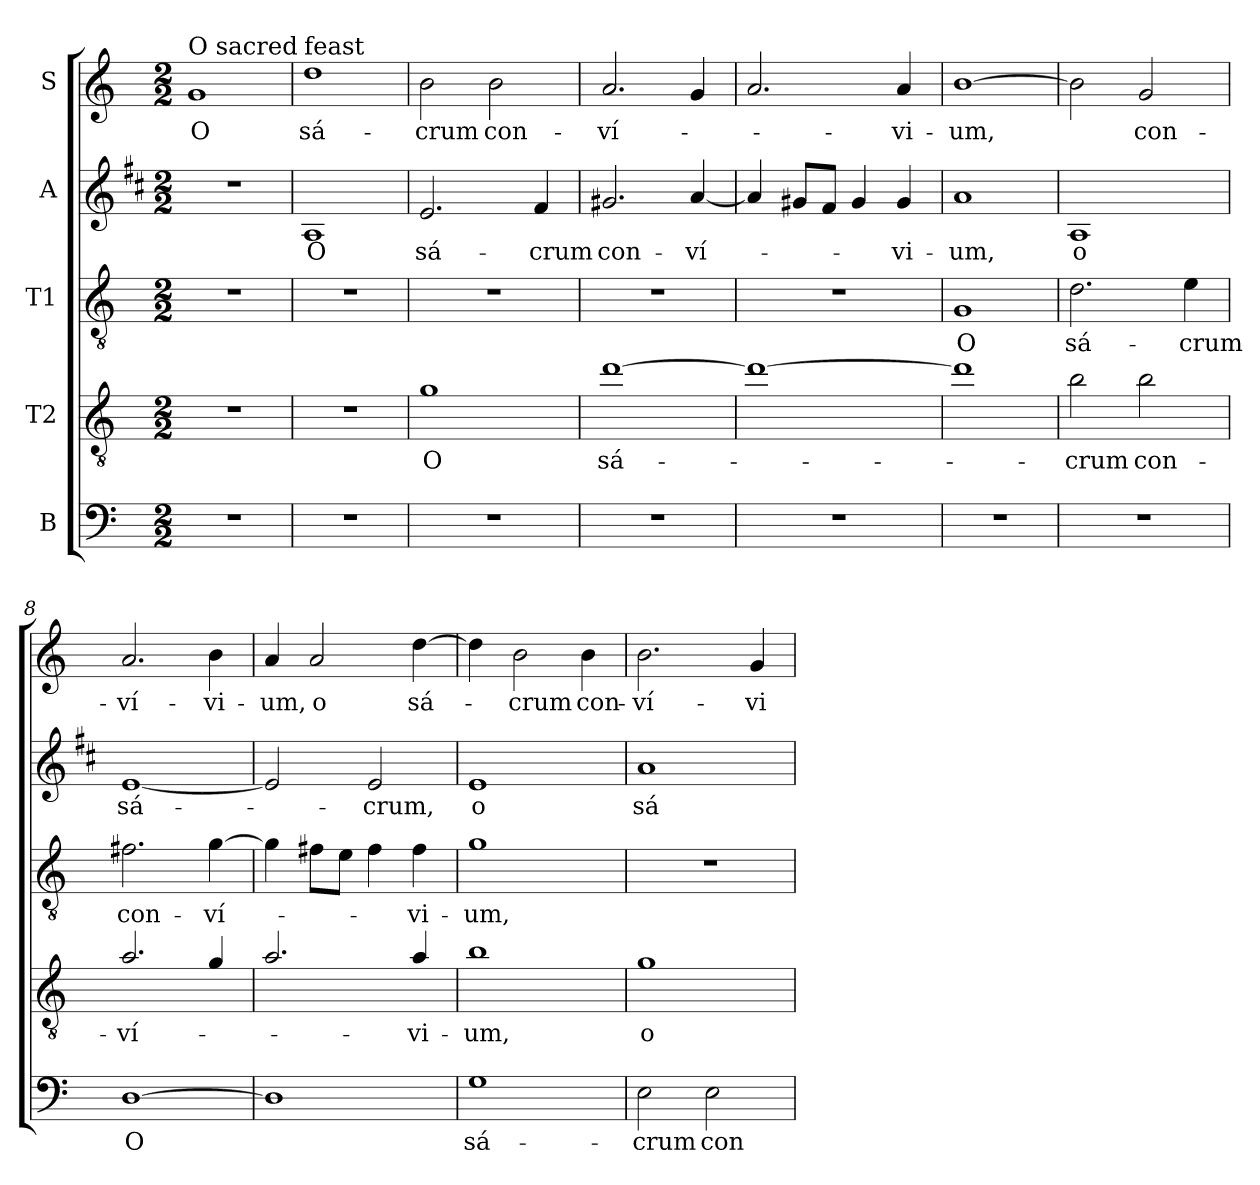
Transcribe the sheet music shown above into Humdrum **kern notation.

**kern	**text	**kern	**text	**kern	**text	**kern	**text	**kern	**text
*part5	*part5	*part4	*part4	*part3	*part3	*part2	*part2	*part1	*part1
*staff5	*staff5	*staff4	*staff4	*staff3	*staff3	*staff2	*staff2	*staff1	*staff1
*I"B	*	*I"T2	*	*I"T1	*	*I"A	*	*I"S	*
*clefF4	*	*clefGv2	*	*clefGv2	*	*clefG2	*	*clefG2	*
*	*	*ITrd8c14	*	*	*	*ITrd1c2	*	*	*
*k[]	*	*k[]	*	*k[]	*	*k[]	*	*k[]	*
*C:	*	*C:	*	*C:	*	*C:	*	*C:	*
*M2/2	*	*M2/2	*	*M2/2	*	*M2/2	*	*M2/2	*
=1	=1	=1	=1	=1	=1	=1	=1	=1	=1
!	!	!	!	!	!	!	!	!LO:TX:a:t=O sacred	!
!	!	!	!	!	!	!	!	!	!LO:LY:b
1r	.	1r	.	1r	.	1r	.	1g	O
=2	=2	=2	=2	=2	=2	=2	=2	=2	=2
!	!	!	!	!	!	!	!	!LO:TX:a:t=feast	!
!	!	!	!	!	!	!	!LO:LY:b	!	!LO:LY:b
1r	.	1r	.	1r	.	1G	O	1dd	sá-
=3	=3	=3	=3	=3	=3	=3	=3	=3	=3
!	!	!	!LO:LY:b	!	!	!	!LO:LY:b	!	!LO:LY:b
1r	.	1G	O	1r	.	2.d/	sá-	2b\	-crum
!	!	!	!	!	!	!	!	!	!LO:LY:b
.	.	.	.	.	.	.	.	2b\	con-
!	!	!	!	!	!	!	!LO:LY:b	!	!
.	.	.	.	.	.	4e/	-crum	.	.
=4	=4	=4	=4	=4	=4	=4	=4	=4	=4
!	!	!	!LO:LY:b	!	!	!	!LO:LY:b	!	!LO:LY:b
1r	.	[1d	sá-	1r	.	2.f#X/	con-	2.a/	-ví-
!	!	!	!	!	!	!	!LO:LY:b	!	!
.	.	.	.	.	.	[4g/	-ví-	4g/	.
=5	=5	=5	=5	=5	=5	=5	=5	=5	=5
1r	.	1d_	.	1r	.	4g/]	.	2.a/	.
.	.	.	.	.	.	8f#X/L	.	.	.
.	.	.	.	.	.	8e/J	.	.	.
.	.	.	.	.	.	4f#/	.	.	.
!	!	!	!	!	!	!	!LO:LY:b	!	!LO:LY:b
.	.	.	.	.	.	4f#/	-vi-	4a/	-vi-
=6	=6	=6	=6	=6	=6	=6	=6	=6	=6
!	!	!	!	!	!LO:LY:b	!	!LO:LY:b	!	!LO:LY:b
1r	.	1d]	.	1G	O	1g	-um,	[1b	-um,
=7	=7	=7	=7	=7	=7	=7	=7	=7	=7
!	!	!	!LO:LY:b	!	!LO:LY:b	!	!LO:LY:b	!	!
1r	.	2B\	-crum	2.d\	sá-	1G	o	2b\]	.
!	!	!	!LO:LY:b	!	!	!	!	!	!LO:LY:b
.	.	2B\	con-	.	.	.	.	2g/	con-
!	!	!	!	!	!LO:LY:b	!	!	!	!
.	.	.	.	4e\	-crum	.	.	.	.
!!LO:PB:g=z
=8	=8	=8	=8	=8	=8	=8	=8	=8	=8
!	!LO:LY:b	!	!LO:LY:b	!	!LO:LY:b	!	!LO:LY:b	!	!LO:LY:b
[1D	O	2.A/	-ví-	2.f#X\	con-	[1d	sá-	2.a/	-ví-
!	!	!	!	!	!LO:LY:b	!	!	!	!LO:LY:b
.	.	4G/	.	[4g\	-ví-	.	.	4b\	-vi-
=9	=9	=9	=9	=9	=9	=9	=9	=9	=9
!	!	!	!	!	!	!	!	!	!LO:LY:b
1D]	.	2.A/	.	4g\]	.	2d/]	.	4a/	-um,
!	!	!	!	!	!	!	!	!	!LO:LY:b
.	.	.	.	8f#X\L	.	.	.	2a/	o
.	.	.	.	8e\J	.	.	.	.	.
!	!	!	!	!	!	!	!LO:LY:b	!	!
.	.	.	.	4f#\	.	2d/	-crum,	.	.
!	!	!	!LO:LY:b	!	!LO:LY:b	!	!	!	!LO:LY:b
.	.	4A/	-vi-	4f#\	-vi-	.	.	[4dd\	sá-
=10	=10	=10	=10	=10	=10	=10	=10	=10	=10
!	!LO:LY:b	!	!LO:LY:b	!	!LO:LY:b	!	!LO:LY:b	!	!
1G	sá-	1B	-um,	1g	-um,	1d	o	4dd\]	.
!	!	!	!	!	!	!	!	!	!LO:LY:b
.	.	.	.	.	.	.	.	2b\	-crum
!	!	!	!	!	!	!	!	!	!LO:LY:b
.	.	.	.	.	.	.	.	4b\	con-
=11	=11	=11	=11	=11	=11	=11	=11	=11	=11
!	!LO:LY:b	!	!LO:LY:b	!	!	!	!LO:LY:b	!	!LO:LY:b
2E\	-crum	1G	o	1r	.	1g	sá-	2.b\	-ví-
!	!LO:LY:b	!	!	!	!	!	!	!	!
2E\	con-	.	.	.	.	.	.	.	.
!	!	!	!	!	!	!	!	!	!LO:LY:b
.	.	.	.	.	.	.	.	4g/	-vi-
=	=	=	=	=	=	=	=	=	=
*-	*-	*-	*-	*-	*-	*-	*-	*-	*-
